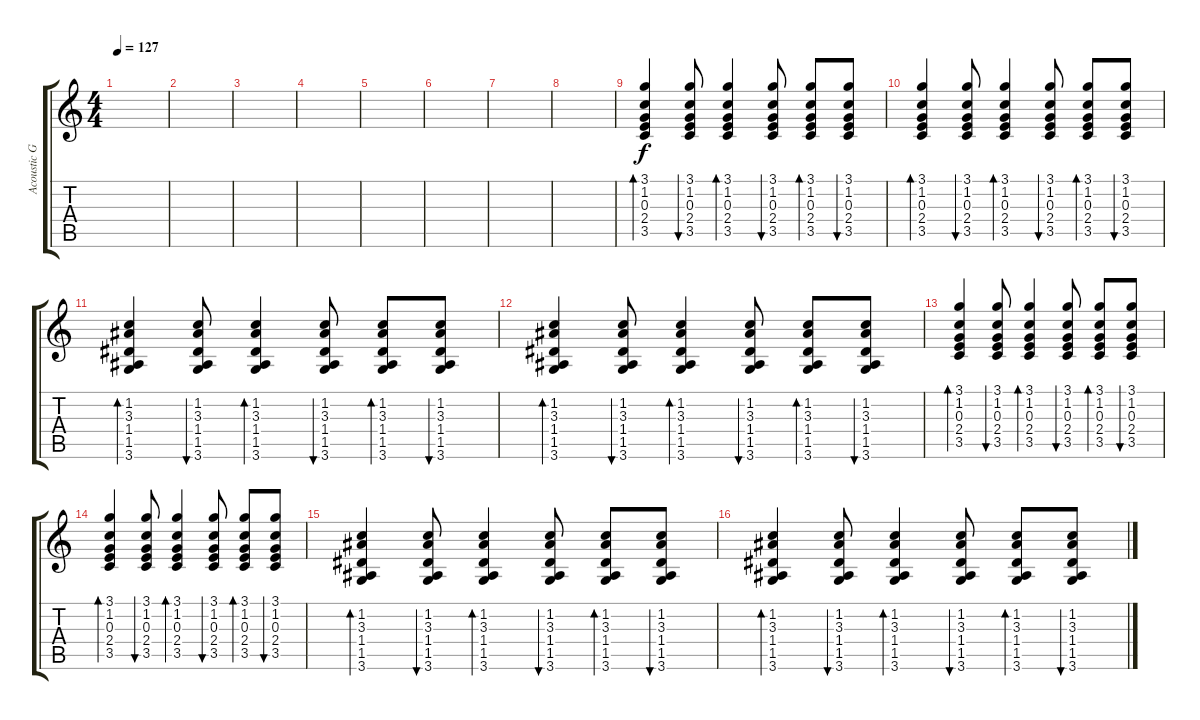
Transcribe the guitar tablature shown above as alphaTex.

\track ("Acoustic Guitar" "Acoustic G") {instrument acousticguitarsteel}
\staff {score tabs}
\tuning (E4 B3 G3 D3 A2 E2) {hide}
\ts (4 4)
\tempo 127
\clef g2
\ks c
|
|
|
|
|
|
|
|
(3.1 1.2 0.3 2.4 3.5).4{bd 60} (3.1 1.2 0.3 2.4 3.5).8{bu 60} (3.1 1.2 0.3 2.4 3.5).4{bd 60} (3.1 1.2 0.3 2.4 3.5).8{bu 60} (3.1 1.2 0.3 2.4 3.5).8{bd 60} (3.1 1.2 0.3 2.4 3.5).8{bu 60} |
(3.1 1.2 0.3 2.4 3.5).4{bd 60} (3.1 1.2 0.3 2.4 3.5).8{bu 60} (3.1 1.2 0.3 2.4 3.5).4{bd 60} (3.1 1.2 0.3 2.4 3.5).8{bu 60} (3.1 1.2 0.3 2.4 3.5).8{bd 60} (3.1 1.2 0.3 2.4 3.5).8{bu 60} |
(1.2 3.3 1.4 1.5 3.6).4{bd 60} (1.2 3.3 1.4 1.5 3.6).8{bu 60} (1.2 3.3 1.4 1.5 3.6).4{bd 60} (1.2 3.3 1.4 1.5 3.6).8{bu 60} (1.2 3.3 1.4 1.5 3.6).8{bd 60} (1.2 3.3 1.4 1.5 3.6).8{bu 60} |
(1.2 3.3 1.4 1.5 3.6).4{bd 60} (1.2 3.3 1.4 1.5 3.6).8{bu 60} (1.2 3.3 1.4 1.5 3.6).4{bd 60} (1.2 3.3 1.4 1.5 3.6).8{bu 60} (1.2 3.3 1.4 1.5 3.6).8{bd 60} (1.2 3.3 1.4 1.5 3.6).8{bu 60} |
(3.1 1.2 0.3 2.4 3.5).4{bd 60} (3.1 1.2 0.3 2.4 3.5).8{bu 60} (3.1 1.2 0.3 2.4 3.5).4{bd 60} (3.1 1.2 0.3 2.4 3.5).8{bu 60} (3.1 1.2 0.3 2.4 3.5).8{bd 60} (3.1 1.2 0.3 2.4 3.5).8{bu 60} |
(3.1 1.2 0.3 2.4 3.5).4{bd 60} (3.1 1.2 0.3 2.4 3.5).8{bu 60} (3.1 1.2 0.3 2.4 3.5).4{bd 60} (3.1 1.2 0.3 2.4 3.5).8{bu 60} (3.1 1.2 0.3 2.4 3.5).8{bd 60} (3.1 1.2 0.3 2.4 3.5).8{bu 60} |
(1.2 3.3 1.4 1.5 3.6).4{bd 60} (1.2 3.3 1.4 1.5 3.6).8{bu 60} (1.2 3.3 1.4 1.5 3.6).4{bd 60} (1.2 3.3 1.4 1.5 3.6).8{bu 60} (1.2 3.3 1.4 1.5 3.6).8{bd 60} (1.2 3.3 1.4 1.5 3.6).8{bu 60} |
(1.2 3.3 1.4 1.5 3.6).4{bd 60} (1.2 3.3 1.4 1.5 3.6).8{bu 60} (1.2 3.3 1.4 1.5 3.6).4{bd 60} (1.2 3.3 1.4 1.5 3.6).8{bu 60} (1.2 3.3 1.4 1.5 3.6).8{bd 60} (1.2 3.3 1.4 1.5 3.6).8{bu 60}
